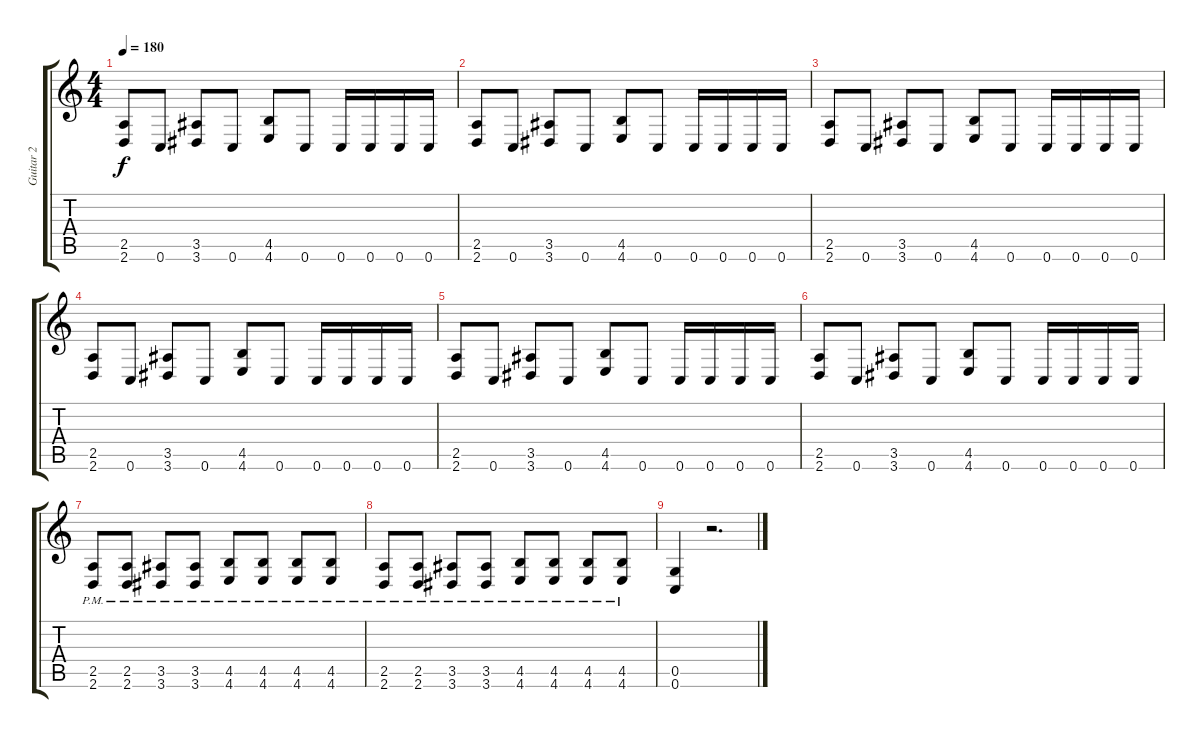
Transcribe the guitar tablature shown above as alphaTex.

\track ("Guitar 2" "Guitar 2") {instrument distortionguitar}
\staff {score tabs}
\tuning (D4 A3 F3 C3 G2 C2) {hide}
\ts (4 4)
\tempo 180
\clef g2
\ks c
(2.5 2.6).8{dy f} 0.6.8 (3.5 3.6).8 0.6.8 (4.5 4.6).8 0.6.8 0.6.16 0.6.16 0.6.16 0.6.16 |
(2.5 2.6).8 0.6.8 (3.5 3.6).8 0.6.8 (4.5 4.6).8 0.6.8 0.6.16 0.6.16 0.6.16 0.6.16 |
(2.5 2.6).8 0.6.8 (3.5 3.6).8 0.6.8 (4.5 4.6).8 0.6.8 0.6.16 0.6.16 0.6.16 0.6.16 |
(2.5 2.6).8 0.6.8 (3.5 3.6).8 0.6.8 (4.5 4.6).8 0.6.8 0.6.16 0.6.16 0.6.16 0.6.16 |
(2.5 2.6).8 0.6.8 (3.5 3.6).8 0.6.8 (4.5 4.6).8 0.6.8 0.6.16 0.6.16 0.6.16 0.6.16 |
(2.5 2.6).8 0.6.8 (3.5 3.6).8 0.6.8 (4.5 4.6).8 0.6.8 0.6.16 0.6.16 0.6.16 0.6.16 |
(2.5{pm} 2.6{pm}).8 (2.5{pm} 2.6{pm}).8 (3.5{pm} 3.6{pm}).8 (3.5{pm} 3.6{pm}).8 (4.5{pm} 4.6{pm}).8 (4.5{pm} 4.6{pm}).8 (4.5{pm} 4.6{pm}).8 (4.5{pm} 4.6{pm}).8 |
(2.5{pm} 2.6{pm}).8 (2.5{pm} 2.6{pm}).8 (3.5{pm} 3.6{pm}).8 (3.5{pm} 3.6{pm}).8 (4.5{pm} 4.6{pm}).8 (4.5{pm} 4.6{pm}).8 (4.5{pm} 4.6{pm}).8 (4.5{pm} 4.6{pm}).8 |
(0.5 0.6).4 r.2{d}
